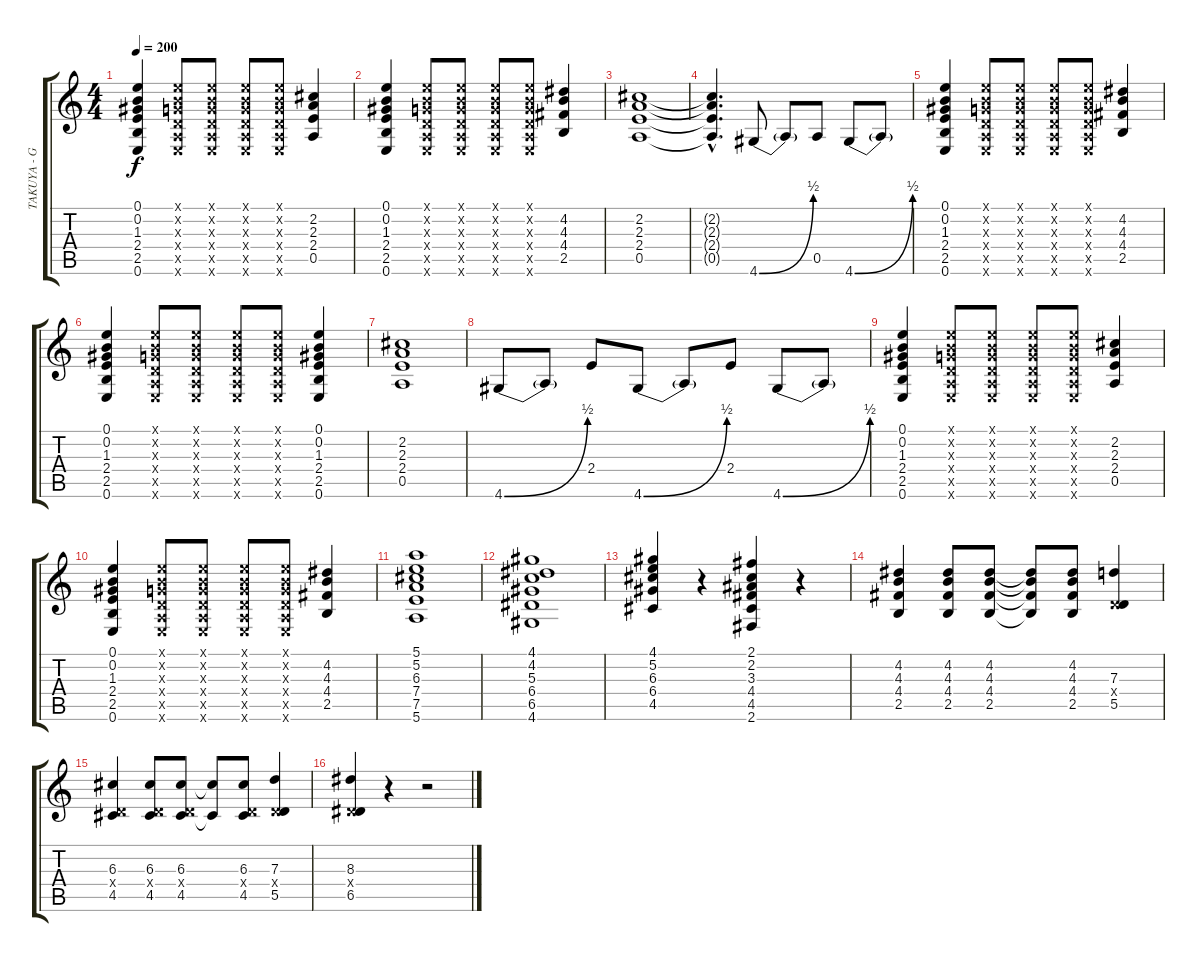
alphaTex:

\track ("TAKUYA - Guitar 1" "TAKUYA - G") {instrument overdrivenguitar}
\staff {score tabs}
\tuning (E4 B3 G3 D3 A2 E2) {hide}
\ts (4 4)
\tempo 200
\clef g2
\ks c
(0.1 0.2 1.3 2.4 2.5 0.6).4{dy f} (0.1{x} 0.2{x} 0.3{x} 0.4{x} 0.5{x} 0.6{x}).8 (0.1{x} 0.2{x} 0.3{x} 0.4{x} 0.5{x} 0.6{x}).8 (0.1{x} 0.2{x} 0.3{x} 0.4{x} 0.5{x} 0.6{x}).8 (0.1{x} 0.2{x} 0.3{x} 0.4{x} 0.5{x} 0.6{x}).8 (2.2 2.3 2.4 0.5).4 |
(0.1 0.2 1.3 2.4 2.5 0.6).4 (0.1{x} 0.2{x} 0.3{x} 0.4{x} 0.5{x} 0.6{x}).8 (0.1{x} 0.2{x} 0.3{x} 0.4{x} 0.5{x} 0.6{x}).8 (0.1{x} 0.2{x} 0.3{x} 0.4{x} 0.5{x} 0.6{x}).8 (0.1{x} 0.2{x} 0.3{x} 0.4{x} 0.5{x} 0.6{x}).8 (4.2 4.3 4.4 2.5).4 |
(2.2 2.3 2.4 0.5).1 |
(2.2{hac t} 2.3{hac t} 2.4{hac t} 0.5{hac t}).4{d} 4.6{be (bend 0 0 60 2)}.8 4.6{t}.8 0.5.8 4.6{be (bend 0 0 60 2)}.8 4.6{t}.8 |
(0.1 0.2 1.3 2.4 2.5 0.6).4 (0.1{x} 0.2{x} 0.3{x} 0.4{x} 0.5{x} 0.6{x}).8 (0.1{x} 0.2{x} 0.3{x} 0.4{x} 0.5{x} 0.6{x}).8 (0.1{x} 0.2{x} 0.3{x} 0.4{x} 0.5{x} 0.6{x}).8 (0.1{x} 0.2{x} 0.3{x} 0.4{x} 0.5{x} 0.6{x}).8 (4.2 4.3 4.4 2.5).4 |
(0.1 0.2 1.3 2.4 2.5 0.6).4 (0.1{x} 0.2{x} 0.3{x} 0.4{x} 0.5{x} 0.6{x}).8 (0.1{x} 0.2{x} 0.3{x} 0.4{x} 0.5{x} 0.6{x}).8 (0.1{x} 0.2{x} 0.3{x} 0.4{x} 0.5{x} 0.6{x}).8 (0.1{x} 0.2{x} 0.3{x} 0.4{x} 0.5{x} 0.6{x}).8 (0.1 0.2 1.3 2.4 2.5 0.6).4 |
(2.2 2.3 2.4 0.5).1 |
4.6{be (bend 0 0 60 2)}.8 4.6{t}.8 2.4.8 4.6{be (bend 0 0 60 2)}.8 4.6{t}.8 2.4.8 4.6{be (bend 0 0 60 2)}.8 4.6{t}.8 |
(0.1 0.2 1.3 2.4 2.5 0.6).4 (0.1{x} 0.2{x} 0.3{x} 0.4{x} 0.5{x} 0.6{x}).8 (0.1{x} 0.2{x} 0.3{x} 0.4{x} 0.5{x} 0.6{x}).8 (0.1{x} 0.2{x} 0.3{x} 0.4{x} 0.5{x} 0.6{x}).8 (0.1{x} 0.2{x} 0.3{x} 0.4{x} 0.5{x} 0.6{x}).8 (2.2 2.3 2.4 0.5).4 |
(0.1 0.2 1.3 2.4 2.5 0.6).4 (0.1{x} 0.2{x} 0.3{x} 0.4{x} 0.5{x} 0.6{x}).8 (0.1{x} 0.2{x} 0.3{x} 0.4{x} 0.5{x} 0.6{x}).8 (0.1{x} 0.2{x} 0.3{x} 0.4{x} 0.5{x} 0.6{x}).8 (0.1{x} 0.2{x} 0.3{x} 0.4{x} 0.5{x} 0.6{x}).8 (4.2 4.3 4.4 2.5).4 |
(5.1 5.2 6.3 7.4 7.5 5.6).1 |
(4.1 4.2 5.3 6.4 6.5 4.6).1 |
(4.1 5.2 6.3 6.4 4.5).4 r.4 (2.1 2.2 3.3 4.4 4.5 2.6).4 r.4 |
(4.2 4.3 4.4 2.5).4 (4.2 4.3 4.4 2.5).8 (4.2 4.3 4.4 2.5).8 (4.2{t} 4.3{t} 4.4{t} 2.5{t}).8 (4.2 4.3 4.4 2.5).8 (7.3 0.4{x} 5.5).4 |
(6.3 0.4{x} 4.5).4 (6.3 0.4{x} 4.5).8 (6.3 0.4{x} 4.5).8 (6.3{t} 4.5{t}).8 (6.3 0.4{x} 4.5).8 (7.3 0.4{x} 5.5).4 |
(8.3 0.4{x} 6.5).4 r.4 r.2
